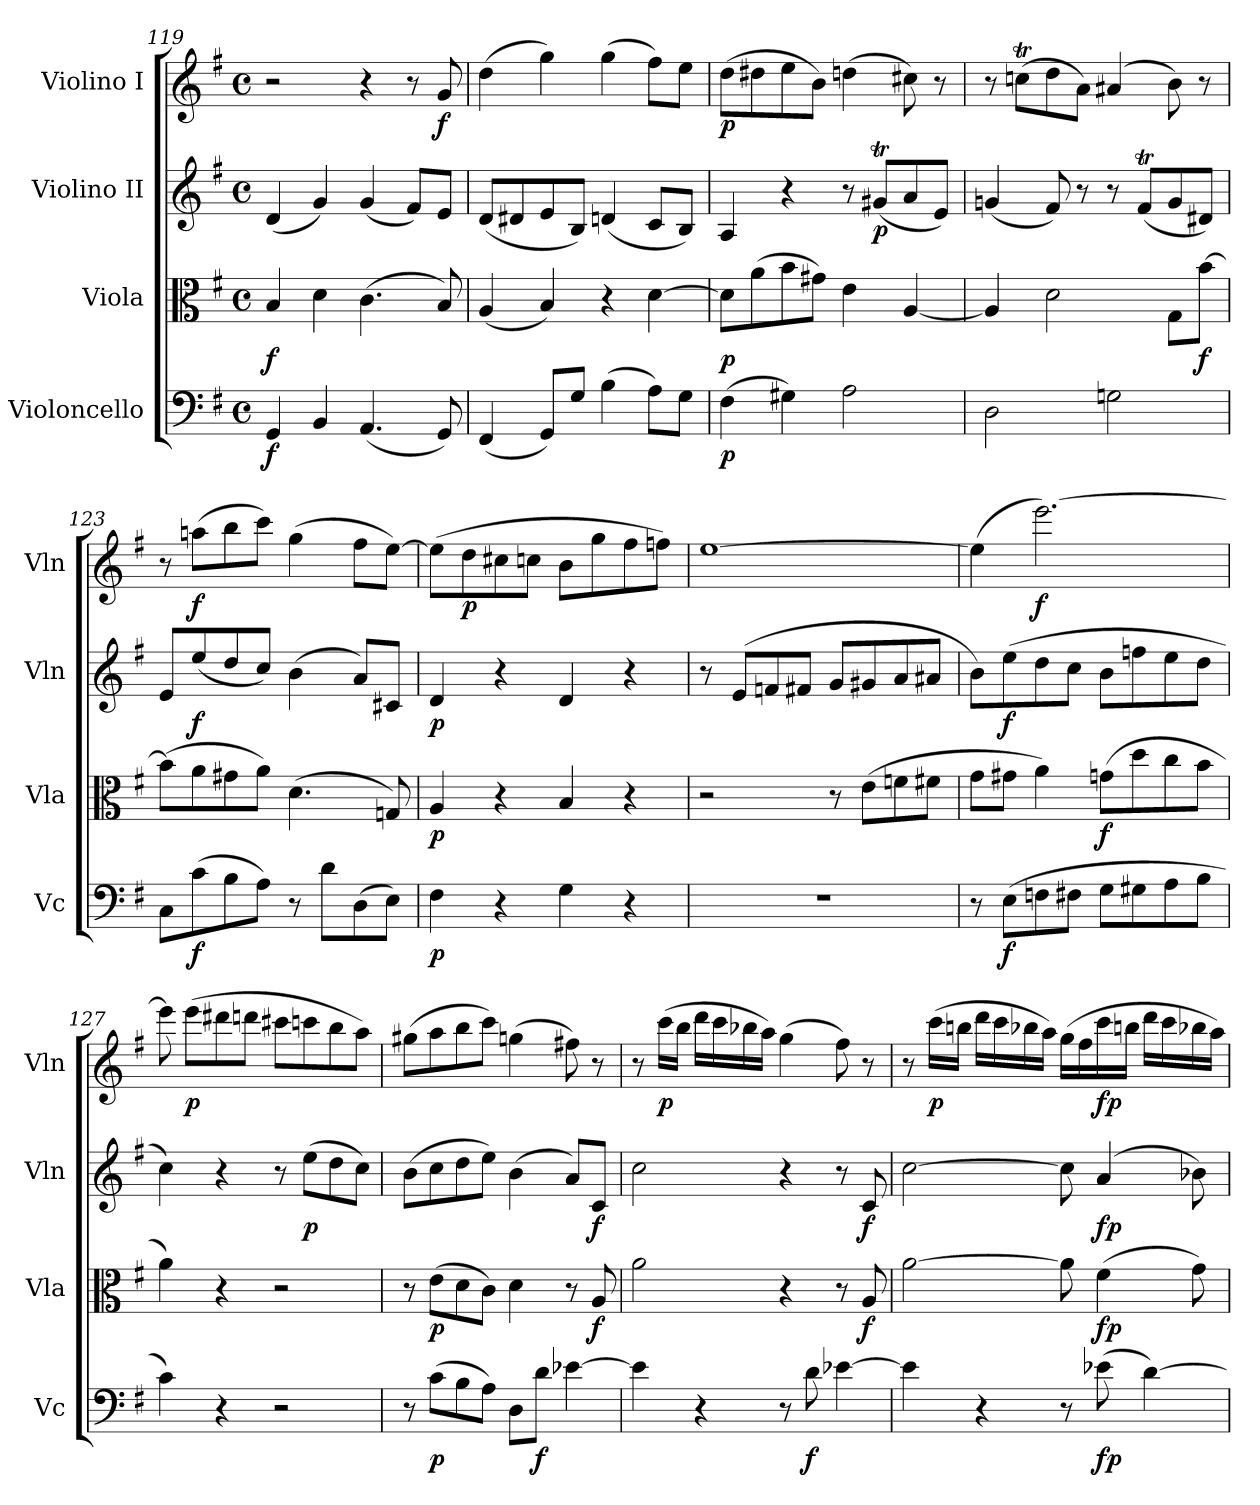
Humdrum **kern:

**kern	**dynam	**kern	**dynam	**kern	**dynam	**kern	**dynam
*part4	*part4	*part3	*part3	*part2	*part2	*part1	*part1
*staff4	*staff4	*staff3	*staff3	*staff2	*staff2	*staff1	*staff1
*I"Violoncello	*	*I"Viola	*	*I"Violino II	*	*I"Violino I	*
*I'Vc	*	*I'Vla	*	*I'Vln	*	*I'Vln	*
!!LO:LB:g=z
*clefF4	*	*clefC3	*	*clefG2	*	*clefG2	*
*k[f#]	*	*k[f#]	*	*k[f#]	*	*k[f#]	*
*G:	*	*G:	*	*G:	*	*G:	*
*M4/4	*	*M4/4	*	*M4/4	*	*M4/4	*
*met(c)	*	*met(c)	*	*met(c)	*	*met(c)	*
=119	=119	=119	=119	=119	=119	=119	=119
4GG	f	4B	f	(4d	.	2r	.
4BB	.	4d	.	4g)	.	.	.
(4.AA	.	(4.c	.	(4g	.	4r	.
.	.	.	.	8f#L)	.	8r	.
8GG)	.	8B)	.	8eJ	.	8g	f
=120	=120	=120	=120	=120	=120	=120	=120
(4FF#	.	(4A	.	(8dL	.	(4dd	.
.	.	.	.	8d#X	.	.	.
8GGL)	.	4B)	.	8e	.	4gg)	.
8GJ	.	.	.	8BJ)	.	.	.
(4B	.	4r	.	(4dn	.	(4gg	.
8AL)	.	[4d	.	8cL	.	8ff#L)	.
8GJ	.	.	.	8BJ)	.	8eeJ	.
=121	=121	=121	=121	=121	=121	=121	=121
(4F#	p	8dL]	p	4A	.	(8ddL	p
.	.	(8a	.	.	.	8dd#X	.
4G#X)	.	8b	.	4r	.	8ee	.
.	.	8g#XJ)	.	.	.	8bJ)	.
2A	.	4e	.	8r	.	(4ddn	.
.	.	.	.	(8g#XtL	p	.	.
.	.	[4A	.	8a	.	8cc#X)	.
.	.	.	.	8eJ)	.	8r	.
=122	=122	=122	=122	=122	=122	=122	=122
2D	.	4A]	.	(4gn	.	8r	.
.	.	.	.	.	.	(8ccnTL	.
.	.	2d	.	8f#)	.	8dd	.
.	.	.	.	8r	.	8aJ)	.
2Gn	.	.	.	8r	.	(4a#X	.
.	.	.	.	(8f#tL	.	.	.
.	.	8GL	.	8g	.	8b)	.
.	.	[8bJ	f	8d#XJ)	.	8r	.
=123	=123	=123	=123	=123	=123	=123	=123
8CL	.	(8bL]	.	8e/L	.	8r	.
(8c	f	8a	.	(8ee/	f	(8aanL	f
8B	.	8g#X	.	8dd/	.	8bb	.
8AJ)	.	8aJ)	.	8cc/J)	.	8cccJ)	.
8r	.	(4.d	.	(4b	.	(4gg	.
8dL	.	.	.	.	.	.	.
(8D	.	.	.	8aL)	.	8ff#L	.
8EJ)	.	8Gn)	.	8c#XJ	.	[8eeJ)	.
!!LO:LB:g=z
=124	=124	=124	=124	=124	=124	=124	=124
4F#	p	4A	p	4d	p	(8eeL]	.
.	.	.	.	.	.	8dd	p
4r	.	4r	.	4r	.	8cc#X	.
.	.	.	.	.	.	8ccnJ	.
4G	.	4B	.	4d	.	8bL	.
.	.	.	.	.	.	8gg	.
4r	.	4r	.	4r	.	8ff#	.
.	.	.	.	.	.	8ffnJ)	.
=125	=125	=125	=125	=125	=125	=125	=125
1r	.	2r	.	8r	.	[1ee	cresc.
.	.	.	.	(8eL	cresc.	.	.
.	.	.	.	8fn	.	.	.
.	.	.	.	8f#XJ	.	.	.
.	.	8r	.	8gL	.	.	.
.	.	(8eL	cresc.	8g#X	.	.	.
.	.	8fn	.	8a	.	.	.
.	.	8f#XJ	.	8a#XJ	.	.	.
=126	=126	=126	=126	=126	=126	=126	=126
8r	.	8gL	.	8bL)	.	(4ee]	.
(8EL	f	8g#XJ	.	(8ee	f	.	.
8Fn	.	4a)	.	8dd	.	[2.eee)	f
8F#XJ	.	.	.	8ccJ	.	.	.
8GL	.	(8gnL	f	8bL	.	.	.
8G#X	.	8dd	.	8ffn	.	.	.
8A	.	8cc	.	8ee	.	.	.
8BJ	.	8bJ	.	8ddJ	.	.	.
=127	=127	=127	=127	=127	=127	=127	=127
4c)	.	4a)	.	4cc)	.	8eee]	.
.	.	.	.	.	.	(8eeeL	p
4r	.	4r	.	4r	.	8ddd#X	.
.	.	.	.	.	.	8dddnJ	.
2r	.	2r	.	8r	.	8ccc#XL	.
.	.	.	.	(8eeL	p	8cccn	.
.	.	.	.	8dd	.	8bb	.
.	.	.	.	8ccJ)	.	8aaJ)	.
=128	=128	=128	=128	=128	=128	=128	=128
8r	.	8r	.	(8bL	cresc.	(8gg#XL	crescen
(8cL	p	(8eL	p	8cc	.	8aa	.
8B	cresc.	8d	cresc.	8dd	.	8bb	.
8AJ)	.	8cJ)	.	8eeJ)	.	8cccJ)	.
8DL	.	4d	.	(4b	.	(4ggn	do
8dJ	f	.	.	.	.	.	.
[4e-X	.	8r	.	8aL)	.	8ff#X)	.
.	.	8A	f	8cJ	f	8r	.
!!LO:LB:g=z
=129	=129	=129	=129	=129	=129	=129	=129
4e-]	.	2a	.	2cc	.	8r	.
.	.	.	.	.	.	(16cccLL	p
.	.	.	.	.	.	16bbJJ	.
4r	.	.	.	.	.	16dddLL	.
.	.	.	.	.	.	16ccc	.
.	.	.	.	.	.	16bb-X	.
.	.	.	.	.	.	16aaJJ)	.
8r	.	4r	.	4r	.	(4gg	.
8d	f	.	.	.	.	.	.
[4e-X	.	8r	.	8r	.	8ff#)	.
.	.	8A	f	8c	f	8r	.
=130	=130	=130	=130	=130	=130	=130	=130
4e-]	.	[2a	.	[2cc	.	8r	.
.	.	.	.	.	.	(16cccLL	p
.	.	.	.	.	.	16bbnJJ	.
4r	.	.	.	.	.	16dddLL	.
.	.	.	.	.	.	16ccc	.
.	.	.	.	.	.	16bb-X	.
.	.	.	.	.	.	16aaJJ)	.
8r	.	8a]	.	8cc]	.	(16ggLL	.
.	.	.	.	.	.	16ff#	.
(8e-X	fp	(4f#	fp	(4a	fp	16ccc	fp
.	.	.	.	.	.	16bbnJJ	.
[4d)	.	.	.	.	.	16dddLL	.
.	.	.	.	.	.	16ccc	.
.	.	8g)	.	8b-X)	.	16bb-X	.
.	.	.	.	.	.	16aaJJ)	.
=	=	=	=	=	=	=	=
*-	*-	*-	*-	*-	*-	*-	*-
